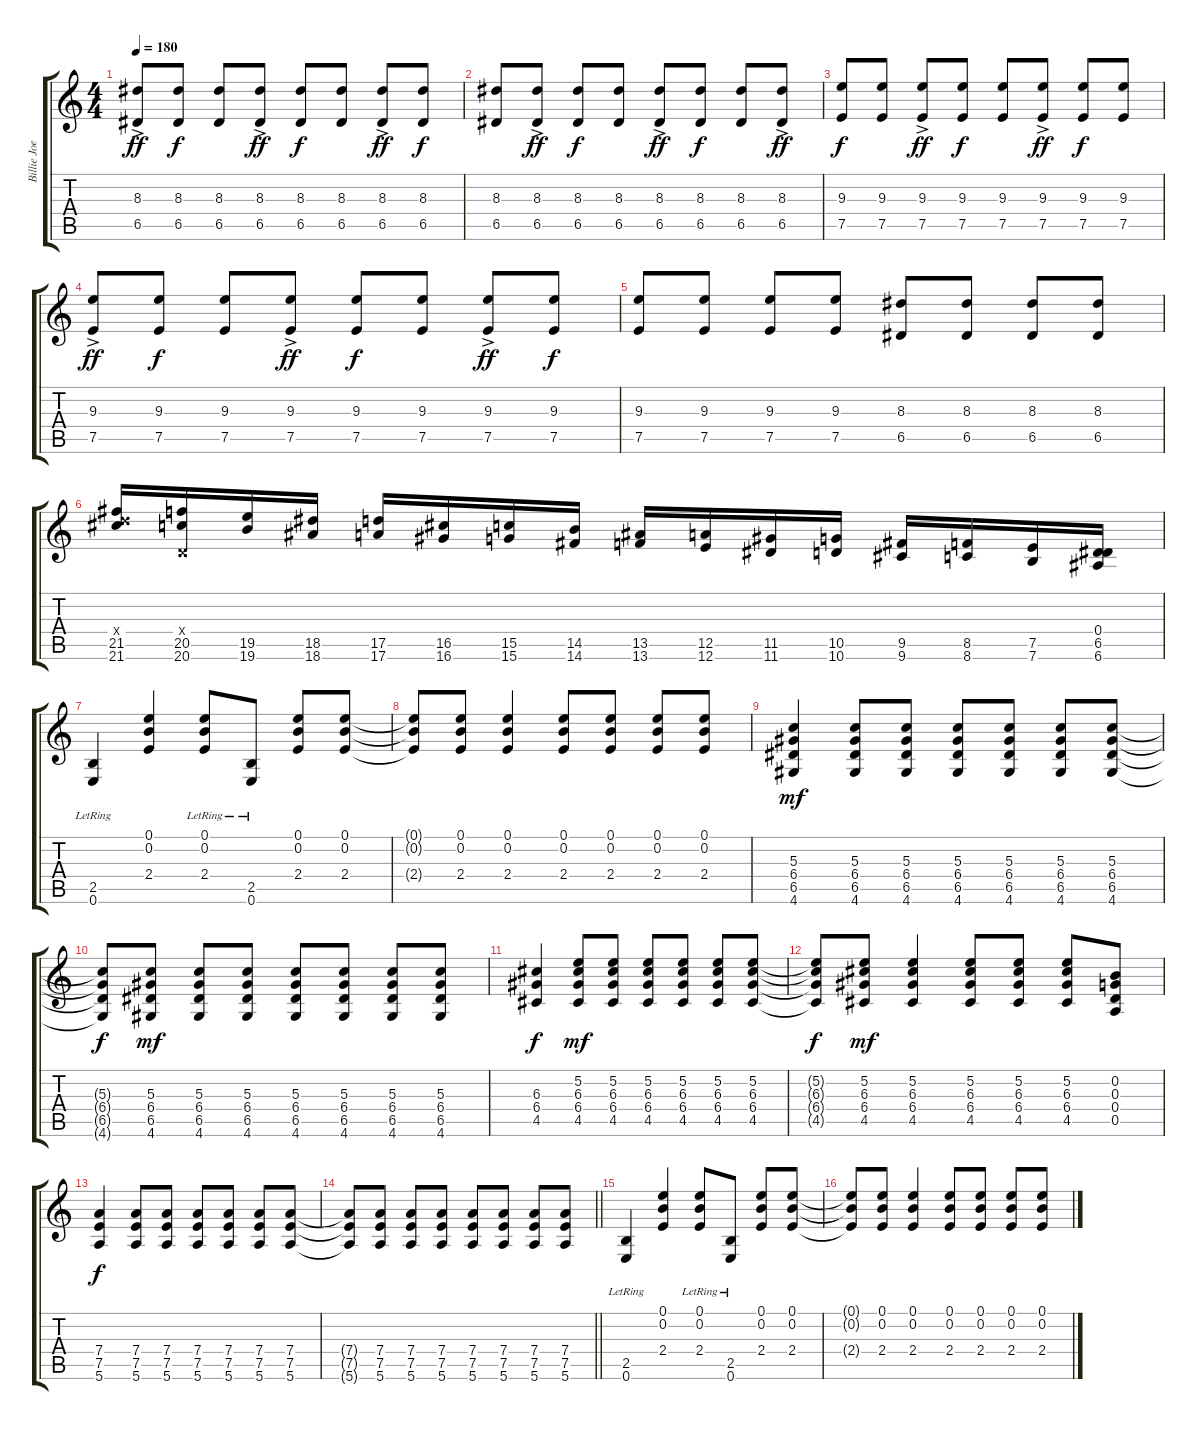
\track ("Billie Joe" "Billie Joe") {instrument distortionguitar}
\staff {score tabs}
\tuning (E4 B3 G3 D3 A2 E2) {hide}
\ts (4 4)
\tempo 180
\clef g2
\ks c
(8.3{ac} 6.5{ac}).8{dy ff} (8.3 6.5).8{dy f} (8.3 6.5).8 (8.3{ac} 6.5{ac}).8{dy ff} (8.3 6.5).8{dy f} (8.3 6.5).8 (8.3{ac} 6.5{ac}).8{dy ff} (8.3 6.5).8{dy f} |
(8.3 6.5).8 (8.3{ac} 6.5{ac}).8{dy ff} (8.3 6.5).8{dy f} (8.3 6.5).8 (8.3{ac} 6.5{ac}).8{dy ff} (8.3 6.5).8{dy f} (8.3 6.5).8 (8.3{ac} 6.5{ac}).8{dy ff} |
(9.3 7.5).8{dy f} (9.3 7.5).8 (9.3{ac} 7.5{ac}).8{dy ff} (9.3 7.5).8{dy f} (9.3 7.5).8 (9.3{ac} 7.5{ac}).8{dy ff} (9.3 7.5).8{dy f} (9.3 7.5).8 |
(9.3{ac} 7.5{ac}).8{dy ff} (9.3 7.5).8{dy f} (9.3 7.5).8 (9.3{ac} 7.5{ac}).8{dy ff} (9.3 7.5).8{dy f} (9.3 7.5).8 (9.3{ac} 7.5{ac}).8{dy ff} (9.3 7.5).8{dy f} |
(9.3 7.5).8 (9.3 7.5).8 (9.3 7.5).8 (9.3 7.5).8 (8.3 6.5).8 (8.3 6.5).8 (8.3 6.5).8 (8.3 6.5).8 |
(12.4{x} 21.5 21.6).16 (0.4{x} 20.5 20.6).16 (19.5 19.6).16 (18.5 18.6).16 (17.5 17.6).16 (16.5 16.6).16 (15.5 15.6).16 (14.5 14.6).16 (13.5 13.6).16 (12.5 12.6).16 (11.5 11.6).16 (10.5 10.6).16 (9.5 9.6).16 (8.5 8.6).16 (7.5 7.6).16 (0.4 6.5 6.6).16 |
(2.5{lr} 0.6).4 (0.1 0.2 2.4).4 (0.1{lr} 0.2{lr} 2.4).8 (2.5{lr} 0.6{lr}).8 (0.1 0.2 2.4).8 (0.1 0.2 2.4).8 |
(0.1{t} 0.2{t} 2.4{t}).8 (0.1 0.2 2.4).8 (0.1 0.2 2.4).4 (0.1 0.2 2.4).8 (0.1 0.2 2.4).8 (0.1 0.2 2.4).8 (0.1 0.2 2.4).8 |
(5.3 6.4 6.5 4.6).4{dy mf} (5.3 6.4 6.5 4.6).8 (5.3 6.4 6.5 4.6).8 (5.3 6.4 6.5 4.6).8 (5.3 6.4 6.5 4.6).8 (5.3 6.4 6.5 4.6).8 (5.3 6.4 6.5 4.6).8 |
(5.3{t} 6.4{t} 6.5{t} 4.6{t}).8{dy f} (5.3 6.4 6.5 4.6).8{dy mf} (5.3 6.4 6.5 4.6).8 (5.3 6.4 6.5 4.6).8 (5.3 6.4 6.5 4.6).8 (5.3 6.4 6.5 4.6).8 (5.3 6.4 6.5 4.6).8 (5.3 6.4 6.5 4.6).8 |
(6.3 6.4 4.5).4{dy f} (5.2 6.3 6.4 4.5).8{dy mf} (5.2 6.3 6.4 4.5).8 (5.2 6.3 6.4 4.5).8 (5.2 6.3 6.4 4.5).8 (5.2 6.3 6.4 4.5).8 (5.2 6.3 6.4 4.5).8 |
(5.2{t} 6.3{t} 6.4{t} 4.5{t}).8{dy f} (5.2 6.3 6.4 4.5).8{dy mf} (5.2 6.3 6.4 4.5).4 (5.2 6.3 6.4 4.5).8 (5.2 6.3 6.4 4.5).8 (5.2 6.3 6.4 4.5).8 (0.2 0.3 0.4 0.5).8 |
(7.4 7.5 5.6).4{dy f} (7.4 7.5 5.6).8 (7.4 7.5 5.6).8 (7.4 7.5 5.6).8 (7.4 7.5 5.6).8 (7.4 7.5 5.6).8 (7.4 7.5 5.6).8 |
\barLineRight lightlight
(7.4{t} 7.5{t} 5.6{t}).8 (7.4 7.5 5.6).8 (7.4 7.5 5.6).8 (7.4 7.5 5.6).8 (7.4 7.5 5.6).8 (7.4 7.5 5.6).8 (7.4 7.5 5.6).8 (7.4 7.5 5.6).8 |
(2.5{lr} 0.6).4 (0.1 0.2 2.4).4 (0.1{lr} 0.2{lr} 2.4).8 (2.5{lr} 0.6{lr}).8 (0.1 0.2 2.4).8 (0.1 0.2 2.4).8 |
(0.1{t} 0.2{t} 2.4{t}).8 (0.1 0.2 2.4).8 (0.1 0.2 2.4).4 (0.1 0.2 2.4).8 (0.1 0.2 2.4).8 (0.1 0.2 2.4).8 (0.1 0.2 2.4).8
